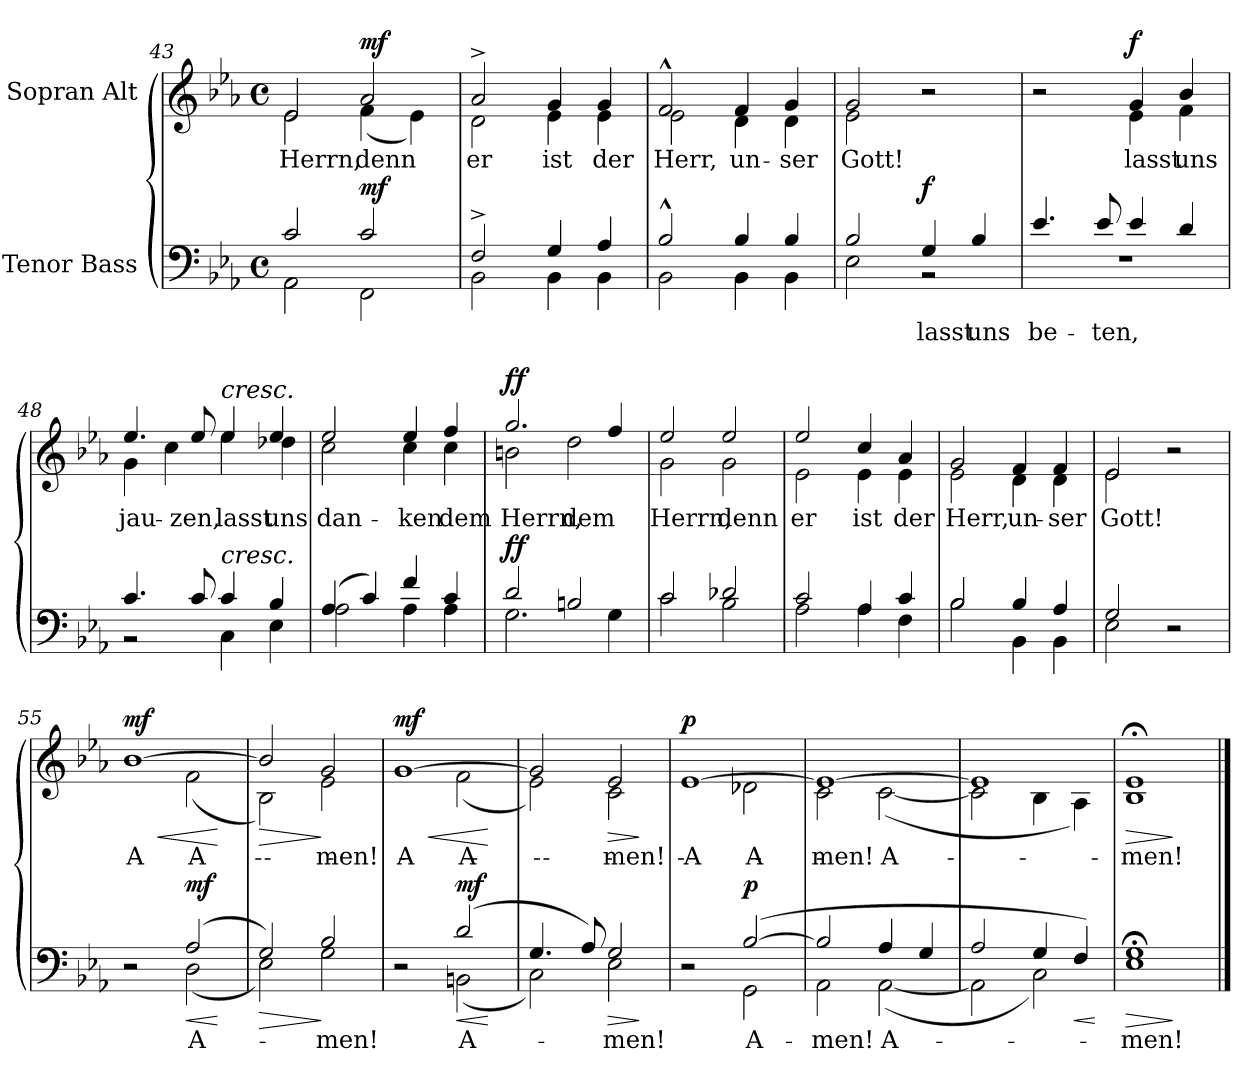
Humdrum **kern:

**kern	**text	**dynam	**kern	**text	**dynam
*part2	*part2	*part2	*part1	*part1	*part1
*staff2	*staff2	*staff2	*staff1	*staff1	*staff1
*I"Tenor Bass	*	*	*I"Sopran Alt	*	*
*clefF4	*	*	*clefG2	*	*
*k[b-e-a-]	*	*	*k[b-e-a-]	*	*
*M4/4	*	*	*M4/4	*	*
*met(c)	*	*	*met(c)	*	*
=43	=43	=43	=43	=43	=43
*^	*	*	*	*	*
!	!	!	!	!	!LO:LY:b	!
*	*	*	*	*^	*	*
2c/	2AA-\	.	.	2e-/	2e-\	Herrn,	.
!	!	!	!LO:DY:a	!	!	!LO:LY:b	!LO:DY:a
2c/	2FF\	.	mf	2a-/	(4f\	denn	mf
.	.	.	.	.	4e-\)	.	.
=44	=44	=44	=44	=44	=44	=44	=44
!	!	!	!	!	!	!LO:LY:b	!
2F^/	2BB-\	.	.	2a-^/	2d\	er	.
!	!	!	!	!	!	!LO:LY:b	!
4G/	4BB-\	.	.	4g/	4e-\	ist	.
!	!	!	!	!	!	!LO:LY:b	!
4A-/	4BB-\	.	.	4g/	4e-\	der	.
=45	=45	=45	=45	=45	=45	=45	=45
!	!	!	!	!	!	!LO:LY:b	!
2B-^^/	2BB-\	.	.	2f^^/	2e-\	Herr,	.
!	!	!	!	!	!	!LO:LY:b	!
4B-/	4BB-\	.	.	4f/	4d\	un-	.
!	!	!	!	!	!	!LO:LY:b	!
4B-/	4BB-\	.	.	4g/	4d\	-ser	.
=46	=46	=46	=46	=46	=46	=46	=46
!	!	!	!	!	!	!LO:LY:b	!
2B-/	2E-\	.	.	2g/	2e-\	Gott!	.
!	!	!LO:LY:b	!LO:DY:a	!	!	!	!
4G/	2r	lasst	f	2r	2ryy	.	.
!	!	!LO:LY:b	!	!	!	!	!
4B-/	.	uns	.	.	.	.	.
=47	=47	=47	=47	=47	=47	=47	=47
!	!	!LO:LY:b	!	!	!	!	!
4.e-/	1rF	be-	.	2r	2ryy	.	.
!	!	!LO:LY:b	!	!	!	!	!
8e-/	.	-ten,	.	.	.	.	.
!	!	!	!	!	!	!LO:LY:b	!LO:DY:a
4e-/	.	.	.	4g/	4e-\	lasst	f
!	!	!	!	!	!	!LO:LY:b	!
4d/	.	.	.	4b-/	4f\	uns	.
!!LO:LB:g=z	!!
=48	=48	=48	=48	=48	=48	=48	=48
!	!	!	!	!	!	!LO:LY:b	!
4.c/	2r	.	.	4.ee-/	4g\	jau-	.
.	.	.	.	.	4cc\	.	.
!	!	!	!	!	!	!LO:LY:b	!
8c/	.	.	.	8ee-/	.	-zen,	.
!	!	!	!	!LO:TX:a:i:t=cresc.	!	!	!
!LO:TX:a:i:t=cresc.	!	!	!	!	!	!	!
!	!	!	!	!	!	!LO:LY:b	!
4c/	4C\	.	.	4ee-/	4ee-\	lasst	.
!	!	!	!	!	!	!LO:LY:b	!
4B-/	4E-\	.	.	4ee-/	4dd-X\	uns	.
=49	=49	=49	=49	=49	=49	=49	=49
!	!	!	!	!	!	!LO:LY:b	!
(4A-/	2A-\	.	.	2ee-/	2cc\	dan-	.
4c/)	.	.	.	.	.	.	.
!	!	!	!	!	!	!LO:LY:b	!
4f/	4A-\	.	.	4ee-/	4cc\	-ken	.
!	!	!	!	!	!	!LO:LY:b	!
4c/	4A-\	.	.	4ff/	4cc\	dem	.
=50	=50	=50	=50	=50	=50	=50	=50
!	!	!	!LO:DY:a	!	!	!LO:LY:b	!LO:DY:a
2d/	2.G\	.	ff	2.gg/	2bn\	Herrn,	ff
!	!	!	!	!	!	!LO:LY:b	!
2Bn/	.	.	.	.	2dd\	dem	.
.	4G\	.	.	4ff/	.	.	.
=51	=51	=51	=51	=51	=51	=51	=51
!	!	!	!	!	!	!LO:LY:b	!
2c/	2c\	.	.	2ee-/	2g\	Herrn,	.
!	!	!	!	!	!	!LO:LY:b	!
2d-X/	2B-\	.	.	2ee-/	2g\	denn	.
=52	=52	=52	=52	=52	=52	=52	=52
!	!	!	!	!	!	!LO:LY:b	!
2c/	2A-\	.	.	2ee-/	2e-\	er	.
!	!	!	!	!	!	!LO:LY:b	!
4A-/	4A-\	.	.	4cc/	4e-\	ist	.
!	!	!	!	!	!	!LO:LY:b	!
4c/	4F\	.	.	4a-/	4e-\	der	.
=53	=53	=53	=53	=53	=53	=53	=53
!	!	!	!	!	!	!LO:LY:b	!
2B-/	2B-\	.	.	2g/	2e-\	Herr,	.
!	!	!	!	!	!	!LO:LY:b	!
4B-/	4BB-\	.	.	4f/	4d\	un-	.
!	!	!	!	!	!	!LO:LY:b	!
4A-/	4BB-\	.	.	4f/	4d\	-ser	.
!!LO:LB:g=z	!!
=54	=54	=54	=54	=54	=54	=54	=54
!	!	!	!	!	!	!LO:LY:b	!
2G/	2E-\	.	.	2e-/	2e-\	Gott!	.
2r	2ryy	.	.	2r	2ryy	.	.
=55	=55	=55	=55	=55	=55	=55	=55
!	!	!	!	!	!	!LO:LY:b	!LO:HP:b
!	!	!	!	!	!	!	!LO:DY:n=1:a
2r	2ryy	.	.	[1b-	2ryy	-A-	< mf
!	!	!LO:LY:b	!LO:HP:b	!	!	!LO:LY:b	!
!	!	!	!LO:DY:n=1:a	!	!	!	!
(2A-/	(2D\	A-	< mf	.	(2f\	A-	.
*v	*v	*	*	*	*	*	*
*	*	*	*v	*v	*	*
.	.	[	.	.	[
=56	=56	=56	=56	=56	=56
!	!	!LO:HP:b	!	!	!LO:HP:b
*^	*	*	*^	*	*
2G/)	2E-\)	.	>	2b-/]	2B-\)	.	>
!	!	!LO:LY:b	!	!	!	!LO:LY:b	!
!	!	!	!	!	!	!LO:LY:b	!
2B-/	2G\	-men!	]	2g/	2e-\	-men!	]
=57	=57	=57	=57	=57	=57	=57	=57
!	!	!	!	!	!	!LO:LY:b	!LO:HP:b
!	!	!	!	!	!	!	!LO:DY:n=1:a
2r	2ryy	.	.	[1g	2ryy	-A-	< mf
!	!	!LO:LY:b	!LO:HP:b	!	!	!LO:LY:b	!
!	!	!	!LO:DY:n=1:a	!	!	!	!
(2d/	(2BBn\	A-	< mf	.	(2f\	A-	.
*v	*v	*	*	*	*	*	*
*	*	*	*v	*v	*	*
.	.	[	.	.	[
=58	=58	=58	=58	=58	=58
*^	*	*	*^	*	*
4.G/	2C\)	.	.	2g/]	2e-\)	.	.
8A-/)	.	.	.	.	.	.	.
!	!	!LO:LY:b	!LO:HP:b	!	!	!LO:LY:b	!LO:HP:b
!	!	!	!	!	!	!LO:LY:b	!
2G/	2E-\	-men!	>	2e-/	2c\	-men!	>
*v	*v	*	*	*	*	*	*
*	*	*	*v	*v	*	*
.	.	]	.	.	]
=59	=59	=59	=59	=59	=59
*^	*	*	*	*	*
!	!	!	!	!	!LO:LY:b	!LO:DY:a
*	*	*	*	*^	*	*
2r	2ryy	.	.	[1e-	2ryy	-A-	p
!	!	!LO:LY:b	!	!	!	!	!
!	!	!LO:LY:b	!LO:DY:a	!	!	!LO:LY:b	!
([2B-/	2GG\	A-	p	.	2d-X\	A-	.
=60	=60	=60	=60	=60	=60	=60	=60
!	!	!LO:LY:b	!	!	!	!LO:LY:b	!
2B-/]	2AA-\	-men!	.	1e-_	2c\	-men!	.
!	!	!LO:LY:b	!	!	!	!LO:LY:b	!
4A-/	([2AA-\	A-	.	.	([2c\	A-	.
4G/	.	.	.	.	.	.	.
=61	=61	=61	=61	=61	=61	=61	=61
2A-/	2AA-\]	.	.	1e-]	2c\]	.	.
4G/	2C\)	.	.	.	4B-\	.	.
!	!	!	!LO:HP:b	!	!	!	!
4F/)	.	.	<	.	4A-\)	.	.
*v	*v	*	*	*	*	*	*
*	*	*	*v	*v	*	*
.	.	[	.	.	.
=62	=62	=62	=62	=62	=62
!	!LO:LY:b	!LO:HP:b	!	!	!
*^	*	*	*	*	*
!	!	!LO:LY:b	!	!	!LO:LY:b	!LO:HP:b
*	*	*	*	*^	*	*
!	!	!	!	!	!	!LO:LY:b	!
1G;<	1E-	-men!	>	1e-;<	1B-	-men!	>
*v	*v	*	*	*	*	*	*
*	*	*	*v	*v	*	*
.	.	]	.	.	]
==	==	==	==	==	==
*-	*-	*-	*-	*-	*-
